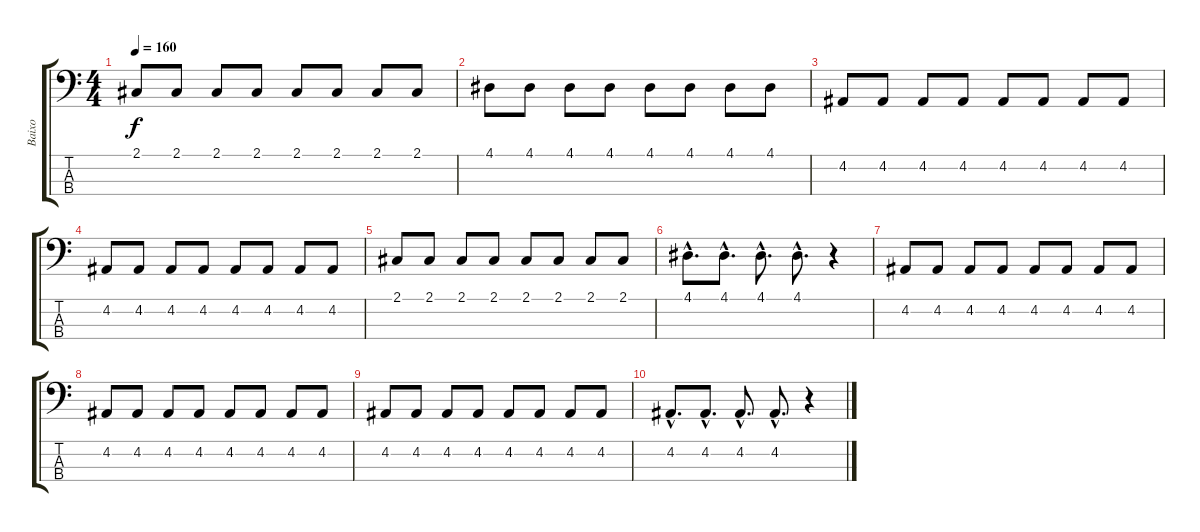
\track ("Baixo" "Baixo") {instrument electricbassfinger}
\staff {score tabs}
\tuning (B1 Gb1 Db1 Ab0) {hide}
\ts (4 4)
\tempo 160
\clef f4
\ks c
2.1.8{dy f} 2.1.8 2.1.8 2.1.8 2.1.8 2.1.8 2.1.8 2.1.8 |
4.1.8 4.1.8 4.1.8 4.1.8 4.1.8 4.1.8 4.1.8 4.1.8 |
4.2.8 4.2.8 4.2.8 4.2.8 4.2.8 4.2.8 4.2.8 4.2.8 |
4.2.8 4.2.8 4.2.8 4.2.8 4.2.8 4.2.8 4.2.8 4.2.8 |
2.1.8 2.1.8 2.1.8 2.1.8 2.1.8 2.1.8 2.1.8 2.1.8 |
4.1{hac}.8{d} 4.1{hac}.8{d} 4.1{hac}.8{d} 4.1{hac}.8{d} r.4 |
4.2.8 4.2.8 4.2.8 4.2.8 4.2.8 4.2.8 4.2.8 4.2.8 |
4.2.8 4.2.8 4.2.8 4.2.8 4.2.8 4.2.8 4.2.8 4.2.8 |
4.2.8 4.2.8 4.2.8 4.2.8 4.2.8 4.2.8 4.2.8 4.2.8 |
4.2{hac}.8{d} 4.2{hac}.8{d} 4.2{hac}.8{d} 4.2{hac}.8{d} r.4
